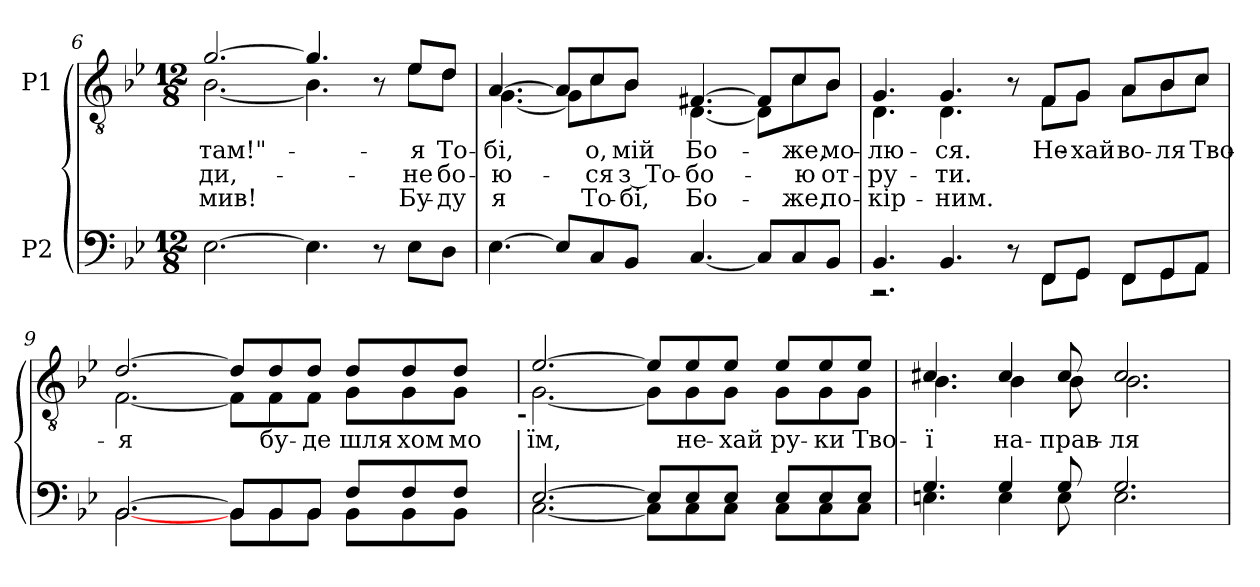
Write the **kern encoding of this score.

**kern	**kern	**text	**text	**text
*part2	*part1	*part1	*part1	*part1
*staff2	*staff1	*staff1	*staff1	*staff1
*I"P2	*I"P1	*	*	*
!!LO:LB:g=z
*clefF4	*clefGv2	*	*	*
*	*ITrd7c12	*	*	*
*k[b-e-]	*k[b-e-]	*	*	*
*g:	*g:	*	*	*
*M12/8	*M12/8	*	*	*
=6	=6	=6	=6	=6
!	!	!LO:LY:b:color=#000000	!LO:LY:b:color=#000000	!LO:LY:b:color=#000000
*	*^	*	*	*
[>2.E-i\	[>2.Gi/	[<2.BB-i\	там!"-	-ди,-	-мив!
4.E-i\]	4.Gi/]	4.BB-i\]	.	.	.
8r	8r	8ryy	.	.	.
!	!	!	!LO:LY:b:color=#000000	!LO:LY:b:color=#000000	!LO:LY:b:color=#000000
8E-i\L	8E-i/L	8E-i\L	-я	-не	Бу-
!	!	!	!LO:LY:b:color=#000000	!LO:LY:b:color=#000000	!LO:LY:b:color=#000000
8Di\J	8Di/J	8Di\J	То-	бо-	-ду
=7	=7	=7	=7	=7	=7
!	!	!	!LO:LY:b:color=#000000	!LO:LY:b:color=#000000	!LO:LY:b:color=#000000
[>4.E-i\	[>4.AAi/	[<4.GGi\	-бі,	-ю-	я
8E-i/L]	8AAi/L]	8GGi\L]	.	.	.
!	!	!	!LO:LY:b:color=#000000	!LO:LY:b:color=#000000	!LO:LY:b:color=#000000
8Ci/	8Ci/	8Ci\	о,	-ся	То-
!	!	!	!LO:LY:b:color=#000000	!LO:LY:b:color=#000000	!LO:LY:b:color=#000000
8BB-i/J	8BB-i/J	8BB-i\J	мій	з То-	-бі,
!	!	!	!LO:LY:b:color=#000000	!LO:LY:b:color=#000000	!LO:LY:b:color=#000000
[<4.Ci/	[>4.FF#Xi/	[<4.DDi\	Бо-	-бо-	Бо-
8Ci/L]	8FF#i/L]	8DDi\L]	.	.	.
!	!	!	!LO:LY:b:color=#000000	!LO:LY:b:color=#000000	!LO:LY:b:color=#000000
8Ci/	8Ci/	8Ci\	-же,	-ю	-же,
!	!	!	!LO:LY:b:color=#000000	!LO:LY:b:color=#000000	!LO:LY:b:color=#000000
8BB-i/J	8BB-i/J	8BB-i\J	мо-	от-	по-
=8	=8	=8	=8	=8	=8
*^	*	*	*	*	*
!	!	!	!	!LO:LY:b:color=#000000	!LO:LY:b:color=#000000	!LO:LY:b:color=#000000
4.BB-i/	2.r	4.GGi/	4.DDi\	-лю-	-ру-	-кір-
!	!	!	!	!LO:LY:b:color=#000000	!LO:LY:b:color=#000000	!LO:LY:b:color=#000000
4.BB-i/	.	4.GGi/	4.DDi\	-ся.	-ти.	-ним.
8r	8ryy	8r	8ryy	.	.	.
!	!	!	!	!LO:LY:b:color=#000000	!	!
8FFi/L	8FFi\L	8FFi/L	8FFi\L	Не-	.	.
!	!	!	!	!LO:LY:b:color=#000000	!	!
8GGi/J	8GGi\J	8GGi/J	8GGi\J	-хай	.	.
!	!	!	!	!LO:LY:b:color=#000000	!	!
8FFi/L	8FFi\L	8AAi/L	8AAi\L	во-	.	.
!	!	!	!	!LO:LY:b:color=#000000	!	!
8GGi/	8GGi\	8BB-i/	8BB-i\	-ля	.	.
!	!	!	!	!LO:LY:b:color=#000000	!	!
8AAi/J	8AAi\J	8Ci/J	8Ci\J	Тво-	.	.
*	*	*v	*v	*	*	*
!!LO:PB:g=z
=9	=9	=9	=9	=9	=9
*	*	*^	*	*	*
!	!	!	!	!LO:LY:b:color=#000000	!	!
*	*	*	*^	*	*	*
[>2.BB-i/	[<2.BB-i\	[>2.Di/	[<2.FFi\	1ryy	-я	.	.
8BB-i/L]	8BB-i\L	8Di/L]	8FFi\L]	.	.	.	.
!	!	!	!	!	!LO:LY:b:color=#000000	!	!
8BB-i/	8BB-i\	8Di/	8FFi\	.	бу-	.	.
!	!	!	!	!	!LO:LY:b:color=#000000	!	!
8BB-i/J	8BB-i\J	8Di/J	8FFi\J	4ryy	-де	.	.
!	!	!	!	!	!LO:LY:b:color=#000000	!	!
8Fi/L	8BB-i\L	8Di/L	8GGi\L	.	шля-	.	.
!	!	!	!	!	!LO:LY:b:color=#000000	!	!
8Fi/	8BB-i\	8Di/	8GGi\	8ryy	-хом	.	.
!	!	!	!	!	!LO:LY:b:color=#000000	!	!
8Fi/J	8BB-i\J	8Di/J	8GGi\J	16ryy	мо	.	.
.	.	.	.	32ryy	.	.	.
.	.	.	.	64ryy	.	.	.
.	.	.	.	128...ryy	.	.	.
!	!	!	!	!LO:TX:b:B:t=-	!	!	!
.	.	.	.	1024ryy	.	.	.
*	*	*v	*v	*v	*	*	*
=10	=10	=10	=10	=10	=10
*	*	*^	*	*	*
*	*	*	*^	*	*	*
!	!	!	!	!	!LO:LY:b:color=#000000	!	!
*	*	*	*v	*v	*	*	*
[>2.E-i/	[<2.Ci\	[>2.E-i/	[<2.GGi\	їм,	.	.
8E-i/L]	8Ci\L]	8E-i/L]	8GGi\L]	.	.	.
!	!	!	!	!LO:LY:b:color=#000000	!	!
8E-i/	8Ci\	8E-i/	8GGi\	не-	.	.
!	!	!	!	!LO:LY:b:color=#000000	!	!
8E-i/J	8Ci\J	8E-i/J	8GGi\J	-хай	.	.
!	!	!	!	!LO:LY:b:color=#000000	!	!
8E-i/L	8Ci\L	8E-i/L	8GGi\L	ру-	.	.
!	!	!	!	!LO:LY:b:color=#000000	!	!
8E-i/	8Ci\	8E-i/	8GGi\	-ки	.	.
!	!	!	!	!LO:LY:b:color=#000000	!	!
8E-i/J	8Ci\J	8E-i/J	8GGi\J	Тво-	.	.
=11	=11	=11	=11	=11	=11	=11
!	!	!	!	!LO:LY:b:color=#000000	!	!
4.Gi/	4.Eni\	4.C#Xi/	4.BB-i\	-ї	.	.
!	!	!	!	!LO:LY:b:color=#000000	!	!
4Gi/	4Ei\	4C#i/	4BB-i\	на-	.	.
!	!	!	!	!LO:LY:b:color=#000000	!	!
8Gi/	8Ei\	8C#i/	8BB-i\	-прав-	.	.
!	!	!	!	!LO:LY:b:color=#000000	!	!
2.Gi/	2.Ei\	2.C#i/	2.BB-i\	-ля-	.	.
*v	*v	*	*	*	*	*
*	*v	*v	*	*	*
=	=	=	=	=
*-	*-	*-	*-	*-
